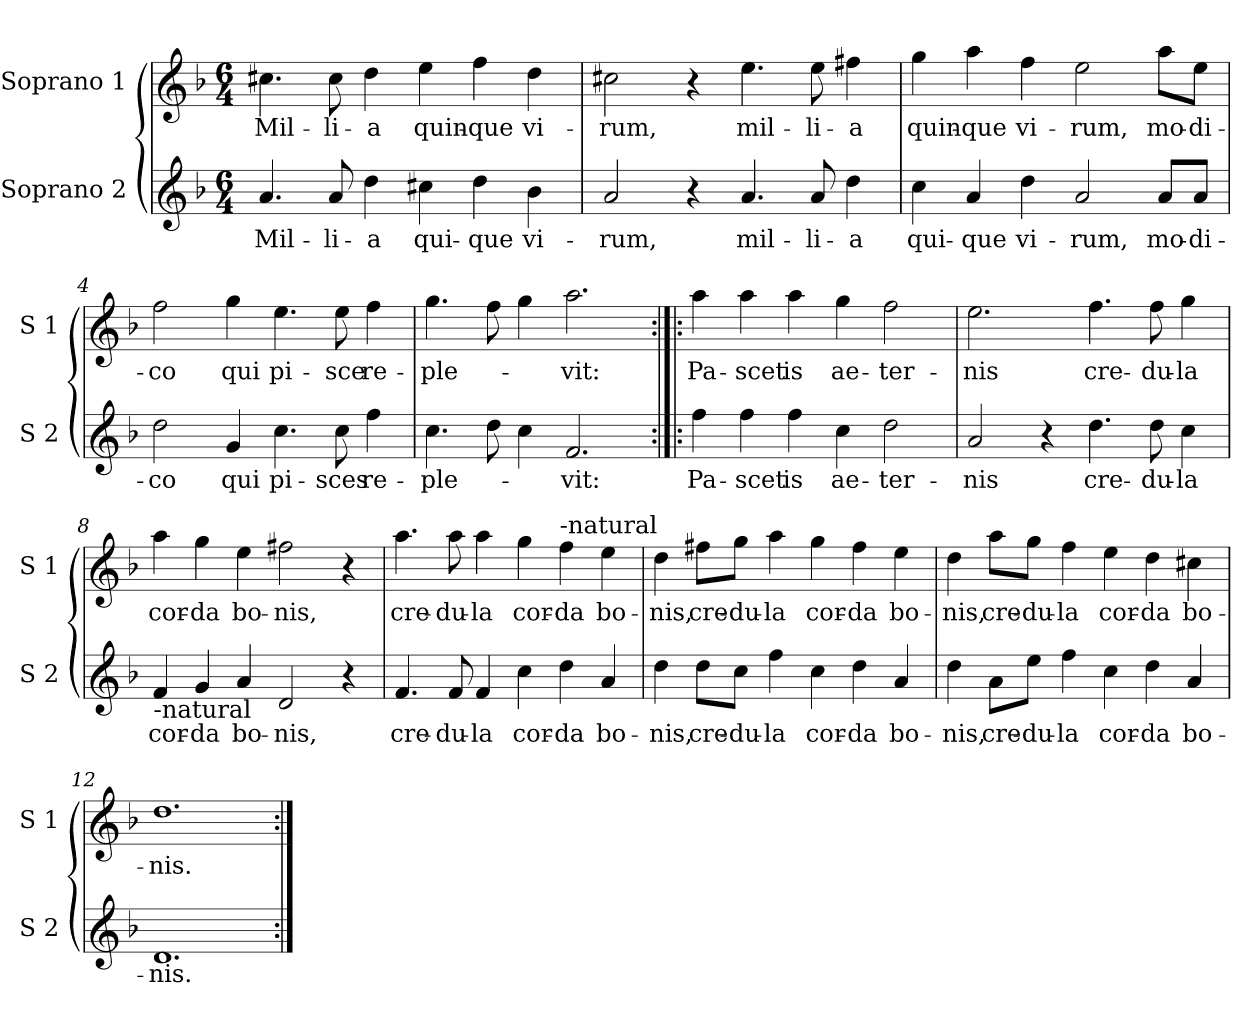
**kern	**text	**kern	**text
*part2	*part2	*part1	*part1
*staff2	*staff2	*staff1	*staff1
*I"Soprano 2	*	*I"Soprano 1	*
*I'S 2	*	*I'S 1	*
*clefG2	*	*clefG2	*
*k[b-]	*	*k[b-]	*
*F:	*	*F:	*
*M6/4	*	*M6/4	*
=1	=1	=1	=1
!	!LO:LY:b	!	!LO:LY:b
4.a/	Mil-	4.cc#X\	Mil-
!	!LO:LY:b	!	!LO:LY:b
8a/	-li-	8cc#\	-li-
!	!LO:LY:b	!	!LO:LY:b
4dd\	-a	4dd\	-a
!	!LO:LY:b	!	!LO:LY:b
4cc#X\	qui-	4ee\	quin-
!	!LO:LY:b	!	!LO:LY:b
4dd\	-que	4ff\	-que
!	!LO:LY:b	!	!LO:LY:b
4b-\	vi-	4dd\	vi-
=2	=2	=2	=2
!	!LO:LY:b	!	!LO:LY:b
2a/	-rum,	2cc#X\	-rum,
4r	.	4r	.
!	!LO:LY:b	!	!LO:LY:b
4.a/	mil-	4.ee\	mil-
!	!LO:LY:b	!	!LO:LY:b
8a/	-li-	8ee\	-li-
!	!LO:LY:b	!	!LO:LY:b
4dd\	-a	4ff#X\	-a
=3	=3	=3	=3
!	!LO:LY:b	!	!LO:LY:b
4cc\	qui-	4gg\	quin-
!	!LO:LY:b	!	!LO:LY:b
4a/	-que	4aa\	-que
!	!LO:LY:b	!	!LO:LY:b
4dd\	vi-	4ff\	vi-
!	!LO:LY:b	!	!LO:LY:b
2a/	-rum,	2ee\	-rum,
!	!LO:LY:b	!	!LO:LY:b
8a/L	mo-	8aa\L	mo-
!	!LO:LY:b	!	!LO:LY:b
8a/J	-di-	8ee\J	-di-
!!LO:LB:g=z
=4	=4	=4	=4
!	!LO:LY:b	!	!LO:LY:b
2dd\	-co	2ff\	-co
!	!LO:LY:b	!	!LO:LY:b
4g/	qui	4gg\	qui
!	!LO:LY:b	!	!LO:LY:b
4.cc\	pi-	4.ee\	pi-
!	!LO:LY:b	!	!LO:LY:b
8cc\	-sces	8ee\	-sce
!	!LO:LY:b	!	!LO:LY:b
4ff\	re-	4ff\	re-
=5	=5	=5	=5
!	!LO:LY:b	!	!LO:LY:b
4.cc\	-ple-	4.gg\	-ple-
8dd\	.	8ff\	.
4cc\	.	4gg\	.
!	!LO:LY:b	!	!LO:LY:b
2.f/	-vit:	2.aa\	-vit:
=6:|!|:	=6:|!|:	=6:|!|:	=6:|!|:
!	!LO:LY:b	!	!LO:LY:b
4ff\	Pa-	4aa\	Pa-
!	!LO:LY:b	!	!LO:LY:b
4ff\	-scet	4aa\	-scet
!	!LO:LY:b	!	!LO:LY:b
4ff\	is	4aa\	is
!	!LO:LY:b	!	!LO:LY:b
4cc\	ae-	4gg\	ae-
!	!LO:LY:b	!	!LO:LY:b
2dd\	-ter-	2ff\	-ter-
!!LO:LB:g=z
=7	=7	=7	=7
!	!LO:LY:b	!	!LO:LY:b
2a/	-nis	2.ee\	-nis
4r	.	.	.
!	!LO:LY:b	!	!LO:LY:b
4.dd\	cre-	4.ff\	cre-
!	!LO:LY:b	!	!LO:LY:b
8dd\	-du-	8ff\	-du-
!	!LO:LY:b	!	!LO:LY:b
4cc\	-la	4gg\	-la
=8	=8	=8	=8
!LO:TX:b:t=-natural	!	!	!
!	!LO:LY:b	!	!LO:LY:b
4f/	cor-	4aa\	cor-
!	!LO:LY:b	!	!LO:LY:b
4g/	-da	4gg\	-da
!	!LO:LY:b	!	!LO:LY:b
4a/	bo-	4ee\	bo-
!	!LO:LY:b	!	!LO:LY:b
2d/	-nis,	2ff#X\	-nis,
4r	.	4r	.
=9	=9	=9	=9
!	!LO:LY:b	!	!LO:LY:b
4.f/	cre-	4.aa\	cre-
!	!LO:LY:b	!	!LO:LY:b
8f/	-du-	8aa\	-du-
!	!LO:LY:b	!	!LO:LY:b
4f/	-la	4aa\	-la
!	!LO:LY:b	!	!LO:LY:b
4cc\	cor-	4gg\	cor-
!	!	!LO:TX:a:t=-natural	!
!	!LO:LY:b	!	!LO:LY:b
4dd\	-da	4ff\	-da
!	!LO:LY:b	!	!LO:LY:b
4a/	bo-	4ee\	bo-
!!LO:LB:g=z
=10	=10	=10	=10
!	!LO:LY:b	!	!LO:LY:b
4dd\	-nis,	4dd\	-nis,
!	!LO:LY:b	!	!LO:LY:b
8dd\L	cre-	8ff#X\L	cre-
!	!LO:LY:b	!	!LO:LY:b
8cc\J	-du-	8gg\J	-du-
!	!LO:LY:b	!	!LO:LY:b
4ff\	-la	4aa\	-la
!	!LO:LY:b	!	!LO:LY:b
4cc\	cor-	4gg\	cor-
!	!LO:LY:b	!	!LO:LY:b
4dd\	-da	4ff#\	-da
!	!LO:LY:b	!	!LO:LY:b
4a/	bo-	4ee\	bo-
=11	=11	=11	=11
!	!LO:LY:b	!	!LO:LY:b
4dd\	-nis,	4dd\	-nis,
!	!LO:LY:b	!	!LO:LY:b
8a\L	cre-	8aa\L	cre-
!	!LO:LY:b	!	!LO:LY:b
8ee\J	-du-	8gg\J	-du-
!	!LO:LY:b	!	!LO:LY:b
4ff\	-la	4ff\	-la
!	!LO:LY:b	!	!LO:LY:b
4cc\	cor-	4ee\	cor-
!	!LO:LY:b	!	!LO:LY:b
4dd\	-da	4dd\	-da
!	!LO:LY:b	!	!LO:LY:b
4a/	bo-	4cc#X\	bo-
=12	=12	=12	=12
!	!LO:LY:b	!	!LO:LY:b
1.d	-nis.	1.dd	-nis.
=:|!	=:|!	=:|!	=:|!
*-	*-	*-	*-
